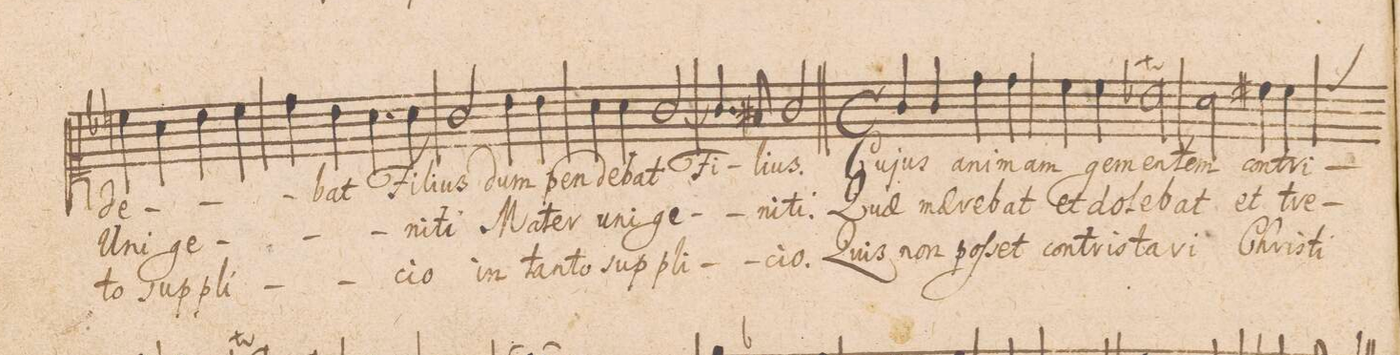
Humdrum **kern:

**kern	**text	**text	**text
*I"CANTVS.	*	*	*
*clefC1	*	*	*
*k[b-]	*	*	*
*met(c)	*	*	*
*M4/4	*	*	*
4ccn\	-de-	U-	-to
4a\	.	-ni-	sup-
4b-\	.	-ge-	-pli-
4cc\	.	.	.
=12	=12	=12	=12
4dd\	.	.	.
4b-\	-bat	.	.
4.a\	Fi-	.	.
8a\	-li-	-ni-	-ci-
=13	=13	=13	=13
2g/	-us	-ti	-o
4b-\	dum	Ma-	in
4b-\	pen-	-ter	tan-
=14	=14	=14	=14
4a\	-de-	u-	-to
4a\	-bat	-ni-	sup-
[2g/	Fi-	-ge-	-pli-
=15	=15	=15	=15
4.g/]	.	.	.
8f#X/	li-	ni-	ci-
2g/	-us.	-ti.	-o.
=16||	=16||	=16||	=16||
*M4/4	*	*	*
*met(c)	*	*	*
*mmet()	*	*	*
*	*null	*null	*null
4g/	Cu-	Quae	Quis
4g/	-jus	mae-	non
4dd\	a-	-re-	poſ-
4dd\	-ni-	-bat	-set
=17	=17	=17	=17
4cc\	-mam	et	con-
4cc\	ge-	do-	-tri-
2b-XT\	-men-	-le-	-sta-
=18	=18	=18	=18
2a\	-tem	-bat	-ri
4cc#X\	con-	et	Chri-
4cc#\	-tri-	tre-	-sti
*custos:dd	*	*	*
=19	=19	=19	=19
*-	*-	*-	*-
